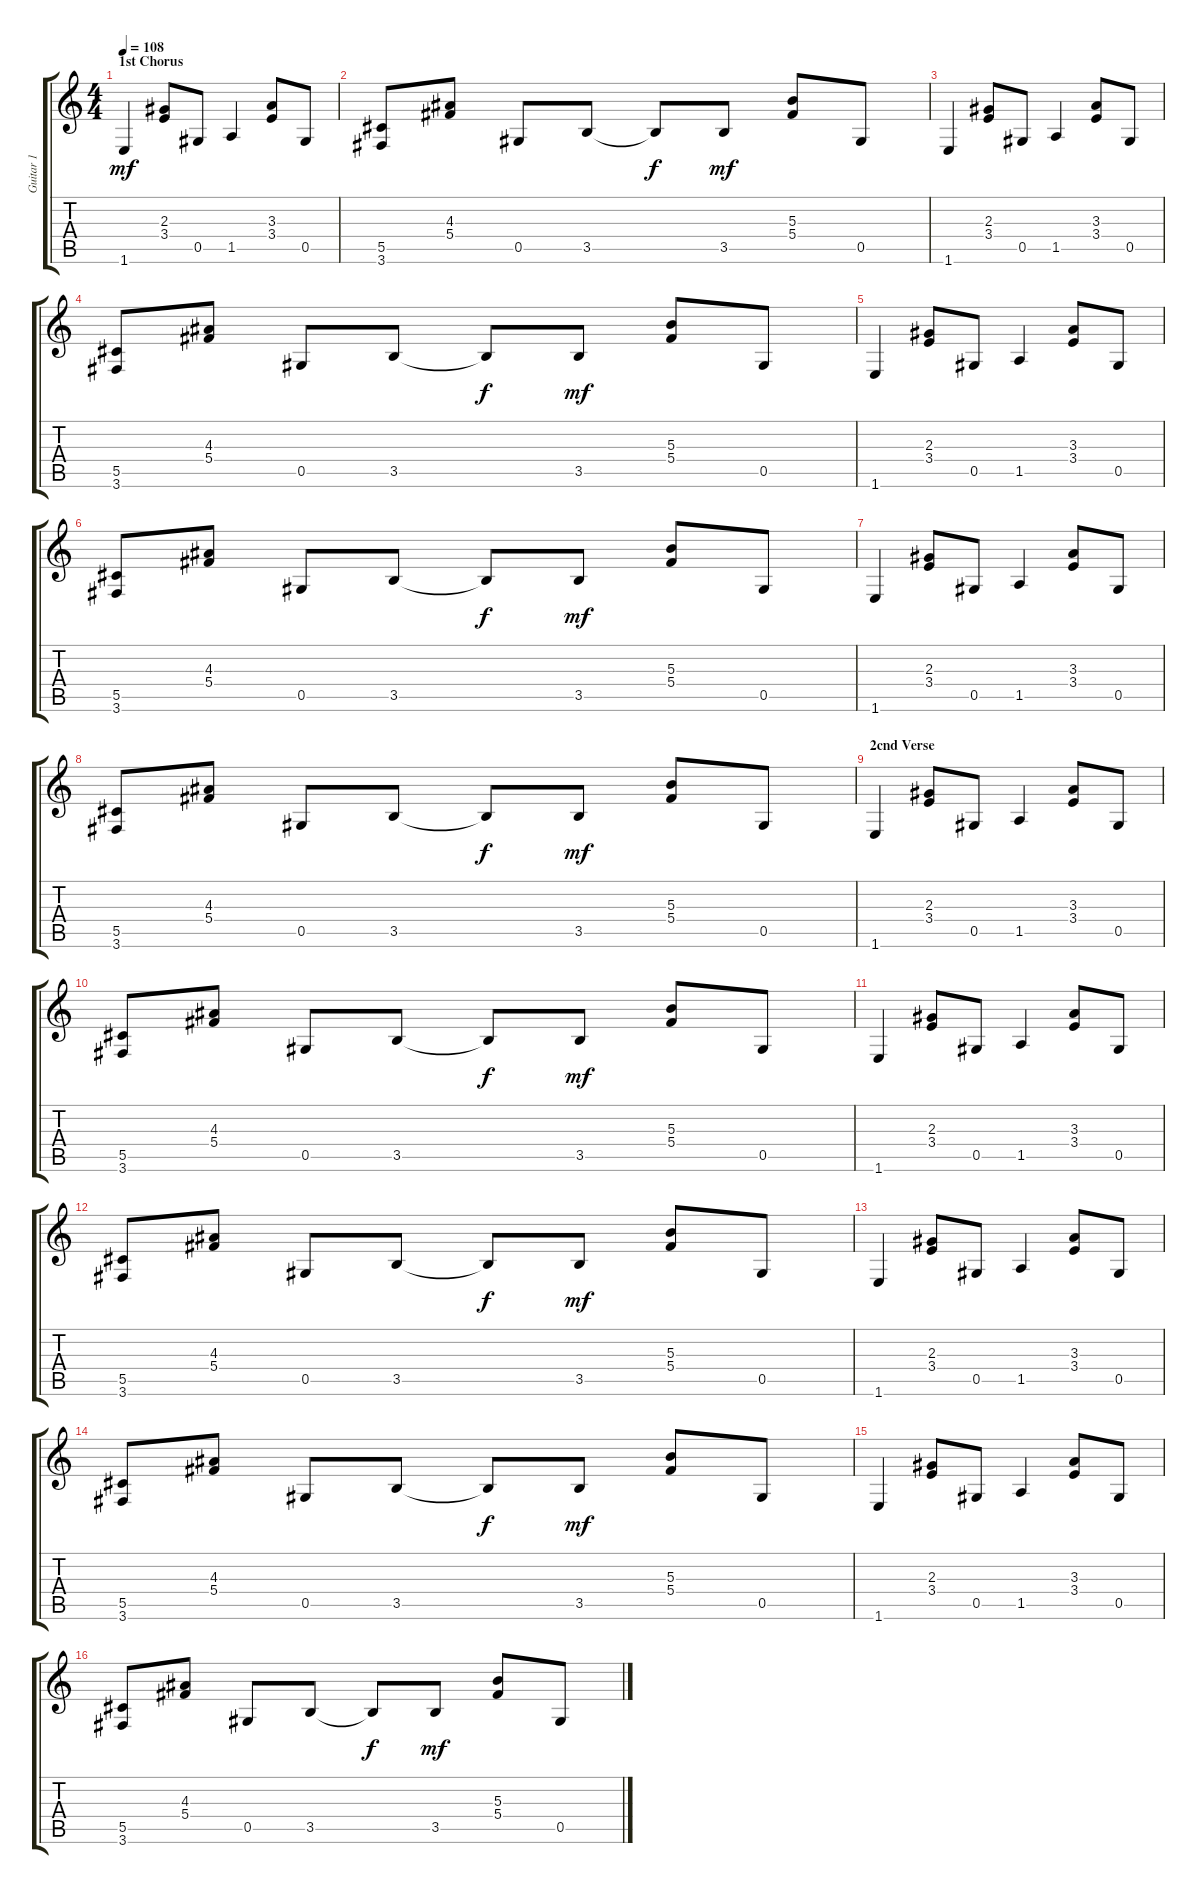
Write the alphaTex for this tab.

\track ("Guitar 1" "Guitar 1") {instrument electricguitarmuted}
\staff {score tabs}
\tuning (Eb4 Bb3 Gb3 Db3 Ab2 Eb2) {hide}
\ts (4 4)
\section ("" "1st Chorus")
\tempo 108
\clef g2
\ks c
1.6.4{dy mf} (2.3 3.4).8 0.5.8 1.5.4 (3.3 3.4).8 0.5.8 |
(5.5 3.6).8 (4.3 5.4).8 0.5.8 3.5.8 3.5{t}.8{dy f} 3.5.8{dy mf} (5.3 5.4).8 0.5.8 |
1.6.4 (2.3 3.4).8 0.5.8 1.5.4 (3.3 3.4).8 0.5.8 |
(5.5 3.6).8 (4.3 5.4).8 0.5.8 3.5.8 3.5{t}.8{dy f} 3.5.8{dy mf} (5.3 5.4).8 0.5.8 |
1.6.4 (2.3 3.4).8 0.5.8 1.5.4 (3.3 3.4).8 0.5.8 |
(5.5 3.6).8 (4.3 5.4).8 0.5.8 3.5.8 3.5{t}.8{dy f} 3.5.8{dy mf} (5.3 5.4).8 0.5.8 |
1.6.4 (2.3 3.4).8 0.5.8 1.5.4 (3.3 3.4).8 0.5.8 |
(5.5 3.6).8 (4.3 5.4).8 0.5.8 3.5.8 3.5{t}.8{dy f} 3.5.8{dy mf} (5.3 5.4).8 0.5.8 |
\section ("" "2cnd Verse")
1.6.4 (2.3 3.4).8 0.5.8 1.5.4 (3.3 3.4).8 0.5.8 |
(5.5 3.6).8 (4.3 5.4).8 0.5.8 3.5.8 3.5{t}.8{dy f} 3.5.8{dy mf} (5.3 5.4).8 0.5.8 |
1.6.4 (2.3 3.4).8 0.5.8 1.5.4 (3.3 3.4).8 0.5.8 |
(5.5 3.6).8 (4.3 5.4).8 0.5.8 3.5.8 3.5{t}.8{dy f} 3.5.8{dy mf} (5.3 5.4).8 0.5.8 |
1.6.4 (2.3 3.4).8 0.5.8 1.5.4 (3.3 3.4).8 0.5.8 |
(5.5 3.6).8 (4.3 5.4).8 0.5.8 3.5.8 3.5{t}.8{dy f} 3.5.8{dy mf} (5.3 5.4).8 0.5.8 |
1.6.4 (2.3 3.4).8 0.5.8 1.5.4 (3.3 3.4).8 0.5.8 |
(5.5 3.6).8 (4.3 5.4).8 0.5.8 3.5.8 3.5{t}.8{dy f} 3.5.8{dy mf} (5.3 5.4).8 0.5.8
